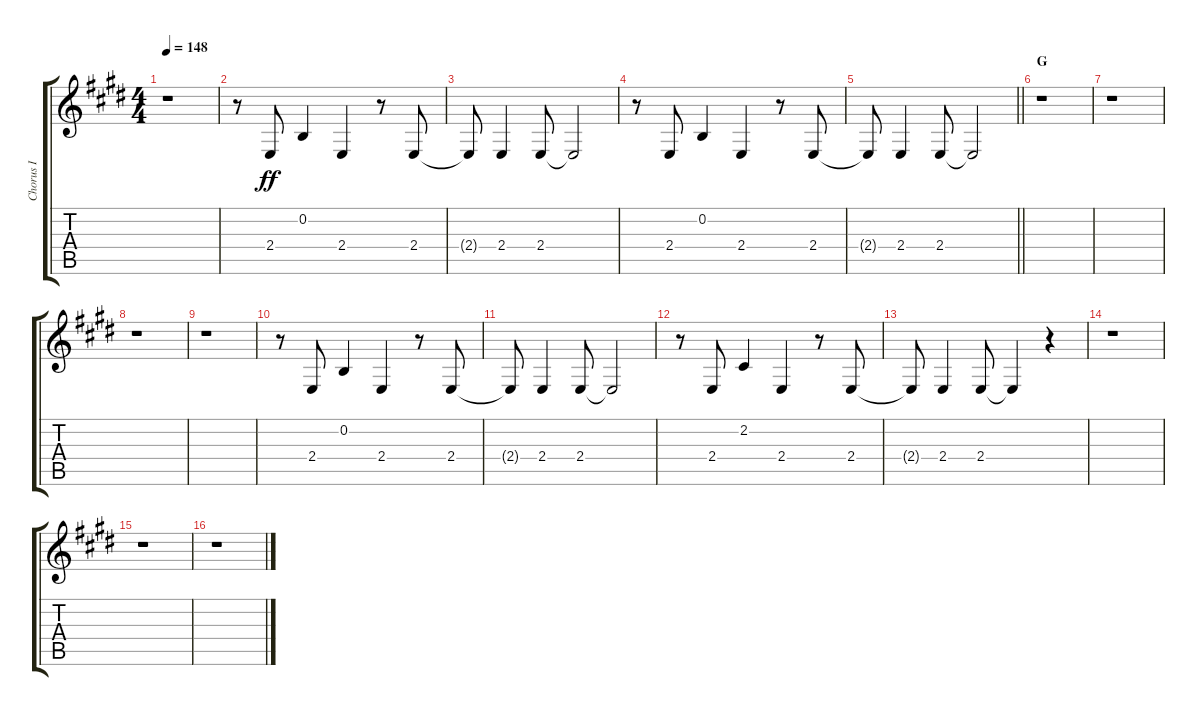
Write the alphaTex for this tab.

\track ("Chorus I" "Chorus I") {instrument voiceoohs}
\staff {score tabs}
\tuning (E4 B3 G3 D3 A2 E2) {hide}
\ts (4 4)
\tempo 148
\clef g2
\ks e
r.1{dy ff} |
r.8 2.4.8 0.2.4 2.4.4 r.8 2.4.8 |
2.4{t}.8 2.4.4 2.4.8 2.4{t}.2 |
r.8 2.4.8 0.2.4 2.4.4 r.8 2.4.8 |
\barLineRight lightlight
2.4{t}.8 2.4.4 2.4.8 2.4{t}.2 |
\section ("" "G")
r.1 |
r.1 |
r.1 |
r.1 |
r.8 2.4.8 0.2.4 2.4.4 r.8 2.4.8 |
2.4{t}.8 2.4.4 2.4.8 2.4{t}.2 |
r.8 2.4.8 2.2.4 2.4.4 r.8 2.4.8 |
2.4{t}.8 2.4.4 2.4.8 2.4{t}.4 r.4 |
r.1 |
r.1 |
r.1
